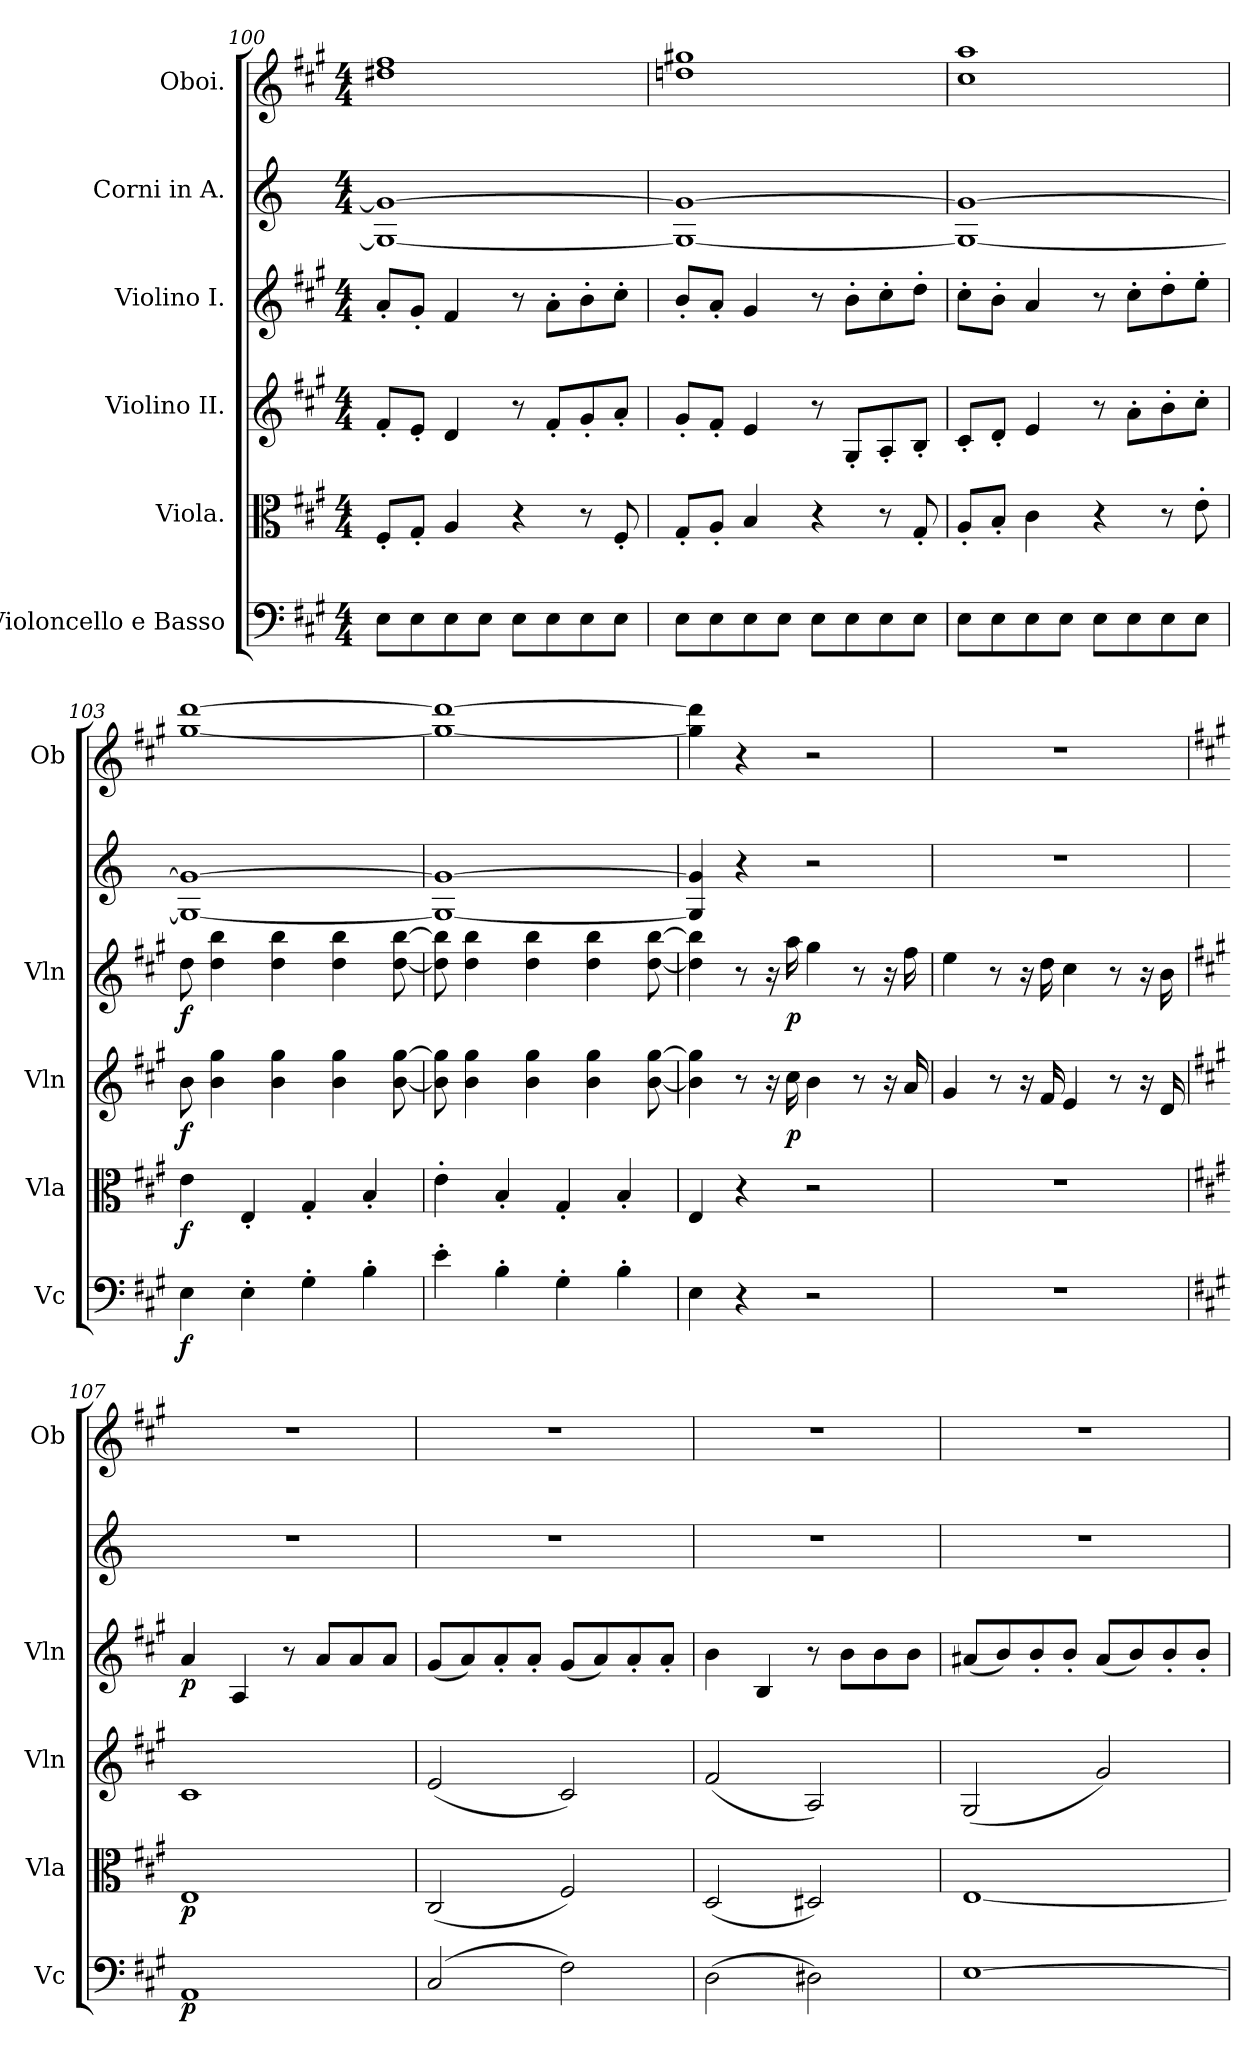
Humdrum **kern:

**kern	**dynam	**kern	**dynam	**kern	**dynam	**kern	**dynam	**kern	**kern
*part6	*part6	*part5	*part5	*part4	*part4	*part3	*part3	*part2	*part1
*staff6	*staff6	*staff5	*staff5	*staff4	*staff4	*staff3	*staff3	*staff2	*staff1
*I"Violoncello e Basso	*	*I"Viola.	*	*I"Violino II.	*	*I"Violino I.	*	*I"Corni in A.	*I"Oboi.
*I'Vc	*	*I'Vla	*	*I'Vln	*	*I'Vln	*	*	*I'Ob
*clefF4	*	*clefC3	*	*clefG2	*	*clefG2	*	*clefG2	*clefG2
*	*	*	*	*	*	*	*	*ITrd2c3	*
*k[f#c#g#]	*	*k[f#c#g#]	*	*k[f#c#g#]	*	*k[f#c#g#]	*	*k[f#c#g#]	*k[f#c#g#]
*M4/4	*	*M4/4	*	*M4/4	*	*M4/4	*	*M4/4	*M4/4
=100	=100	=100	=100	=100	=100	=100	=100	=100	=100
8E\L	.	8F#'/L	.	8f#'/L	.	8a'/L	.	1E_ 1e_	1dd#X 1ff#
8E\	.	8G#'/J	.	8e'/J	.	8g#'/J	.	.	.
8E\	.	4A/	.	4d/	.	4f#/	.	.	.
8E\J	.	.	.	.	.	.	.	.	.
8E\L	.	4r	.	8r	.	8r	.	.	.
8E\	.	.	.	8f#'/L	.	8a'\L	.	.	.
8E\	.	8r	.	8g#'/	.	8b'\	.	.	.
8E\J	.	8F#'/	.	8a'/J	.	8cc#'\J	.	.	.
=101	=101	=101	=101	=101	=101	=101	=101	=101	=101
8E\L	.	8G#'/L	.	8g#'/L	.	8b'/L	.	1E_ 1e_	1ddn 1gg#X
8E\	.	8A'/J	.	8f#'/J	.	8a'/J	.	.	.
8E\	.	4B/	.	4e/	.	4g#/	.	.	.
8E\J	.	.	.	.	.	.	.	.	.
8E\L	.	4r	.	8r	.	8r	.	.	.
8E\	.	.	.	8G#'/L	.	8b'\L	.	.	.
8E\	.	8r	.	8A'/	.	8cc#'\	.	.	.
8E\J	.	8G#'/	.	8B'/J	.	8dd'\J	.	.	.
=102	=102	=102	=102	=102	=102	=102	=102	=102	=102
8E\L	.	8A'/L	.	8c#'/L	.	8cc#'\L	.	1E_ 1e_	1cc# 1aa
8E\	.	8B'/J	.	8d'/J	.	8b'\J	.	.	.
8E\	.	4c#\	.	4e/	.	4a/	.	.	.
8E\J	.	.	.	.	.	.	.	.	.
8E\L	.	4r	.	8r	.	8r	.	.	.
8E\	.	.	.	8a'\L	.	8cc#'\L	.	.	.
8E\	.	8r	.	8b'\	.	8dd'\	.	.	.
8E\J	.	8e'\	.	8cc#'\J	.	8ee'\J	.	.	.
!!LO:LB:g=z
=103	=103	=103	=103	=103	=103	=103	=103	=103	=103
!	!LO:DY:b	!	!LO:DY:b	!	!LO:DY:b	!	!LO:DY:b	!	!
4E\	f	4e\	f	8b\	f	8dd\	f	1E_ 1e_	[1gg# [1ddd
.	.	.	.	4b\ 4gg#\	.	4dd\ 4bb\	.	.	.
4E'\	.	4E'/	.	.	.	.	.	.	.
.	.	.	.	4b\ 4gg#\	.	4dd\ 4bb\	.	.	.
4G#'\	.	4G#'/	.	.	.	.	.	.	.
.	.	.	.	4b\ 4gg#\	.	4dd\ 4bb\	.	.	.
4B'\	.	4B'/	.	.	.	.	.	.	.
.	.	.	.	[8b\ [8gg#\	.	[8dd\ [8bb\	.	.	.
=104	=104	=104	=104	=104	=104	=104	=104	=104	=104
4e'\	.	4e'\	.	8b\] 8gg#\]	.	8dd\] 8bb\]	.	1E_ 1e_	1gg#_ 1ddd_
.	.	.	.	4b\ 4gg#\	.	4dd\ 4bb\	.	.	.
4B'\	.	4B'/	.	.	.	.	.	.	.
.	.	.	.	4b\ 4gg#\	.	4dd\ 4bb\	.	.	.
4G#'\	.	4G#'/	.	.	.	.	.	.	.
.	.	.	.	4b\ 4gg#\	.	4dd\ 4bb\	.	.	.
4B'\	.	4B'/	.	.	.	.	.	.	.
.	.	.	.	[8b\ [8gg#\	.	[8dd\ [8bb\	.	.	.
=105	=105	=105	=105	=105	=105	=105	=105	=105	=105
4E\	.	4E/	.	4b\] 4gg#\]	.	4dd\] 4bb\]	.	4E/] 4e/]	4gg#\] 4ddd\]
4r	.	4r	.	8r	.	8r	.	4r	4r
.	.	.	.	16r	.	16r	.	.	.
!	!	!	!	!	!LO:DY:b	!	!LO:DY:b	!	!
.	.	.	.	16cc#\	p	16aa\	p	.	.
2r	.	2r	.	4b\	.	4gg#\	.	2r	2r
.	.	.	.	8r	.	8r	.	.	.
.	.	.	.	16r	.	16r	.	.	.
.	.	.	.	16a/	.	16ff#\	.	.	.
=106	=106	=106	=106	=106	=106	=106	=106	=106	=106
1r	.	1r	.	4g#/	.	4ee\	.	1r	1r
.	.	.	.	8r	.	8r	.	.	.
.	.	.	.	16r	.	16r	.	.	.
.	.	.	.	16f#/	.	16dd\	.	.	.
.	.	.	.	4e/	.	4cc#\	.	.	.
.	.	.	.	8r	.	8r	.	.	.
.	.	.	.	16r	.	16r	.	.	.
.	.	.	.	16d/	.	16b\	.	.	.
!!LO:PB:g=z
=107	=107	=107	=107	=107	=107	=107	=107	=107	=107
*k[f#c#g#]	*	*k[f#c#g#]	*	*k[f#c#g#]	*	*k[f#c#g#]	*	*k[f#c#g#]	*k[f#c#g#]
!	!LO:DY:b	!	!LO:DY:b	!	!	!	!LO:DY:b	!	!
1AA	p	1E	p	1c#	.	4a/	p	1r	1r
.	.	.	.	.	.	4A/	.	.	.
.	.	.	.	.	.	8r	.	.	.
.	.	.	.	.	.	8a/L	.	.	.
.	.	.	.	.	.	8a/	.	.	.
.	.	.	.	.	.	8a/J	.	.	.
=108	=108	=108	=108	=108	=108	=108	=108	=108	=108
(>2C#/	.	(<2C#/	.	(<2e/	.	(<8g#/L	.	1r	1r
.	.	.	.	.	.	8a/)	.	.	.
.	.	.	.	.	.	8a'/	.	.	.
.	.	.	.	.	.	8a'/J	.	.	.
2F#\)	.	2F#/)	.	2c#/)	.	(<8g#/L	.	.	.
.	.	.	.	.	.	8a/)	.	.	.
.	.	.	.	.	.	8a'/	.	.	.
.	.	.	.	.	.	8a'/J	.	.	.
=109	=109	=109	=109	=109	=109	=109	=109	=109	=109
(>2D\	.	(<2D/	.	(<2f#/	.	4b\	.	1r	1r
.	.	.	.	.	.	4B/	.	.	.
2D#X\)	.	2D#X/)	.	2A/)	.	8r	.	.	.
.	.	.	.	.	.	8b\L	.	.	.
.	.	.	.	.	.	8b\	.	.	.
.	.	.	.	.	.	8b\J	.	.	.
=110	=110	=110	=110	=110	=110	=110	=110	=110	=110
[1E	.	[1E	.	(<2G#/	.	(<8a#X/L	.	1r	1r
.	.	.	.	.	.	8b/)	.	.	.
.	.	.	.	.	.	8b'/	.	.	.
.	.	.	.	.	.	8b'/J	.	.	.
.	.	.	.	2g#/)	.	(<8a#/L	.	.	.
.	.	.	.	.	.	8b/)	.	.	.
.	.	.	.	.	.	8b'/	.	.	.
.	.	.	.	.	.	8b'/J	.	.	.
=	=	=	=	=	=	=	=	=	=
*-	*-	*-	*-	*-	*-	*-	*-	*-	*-
